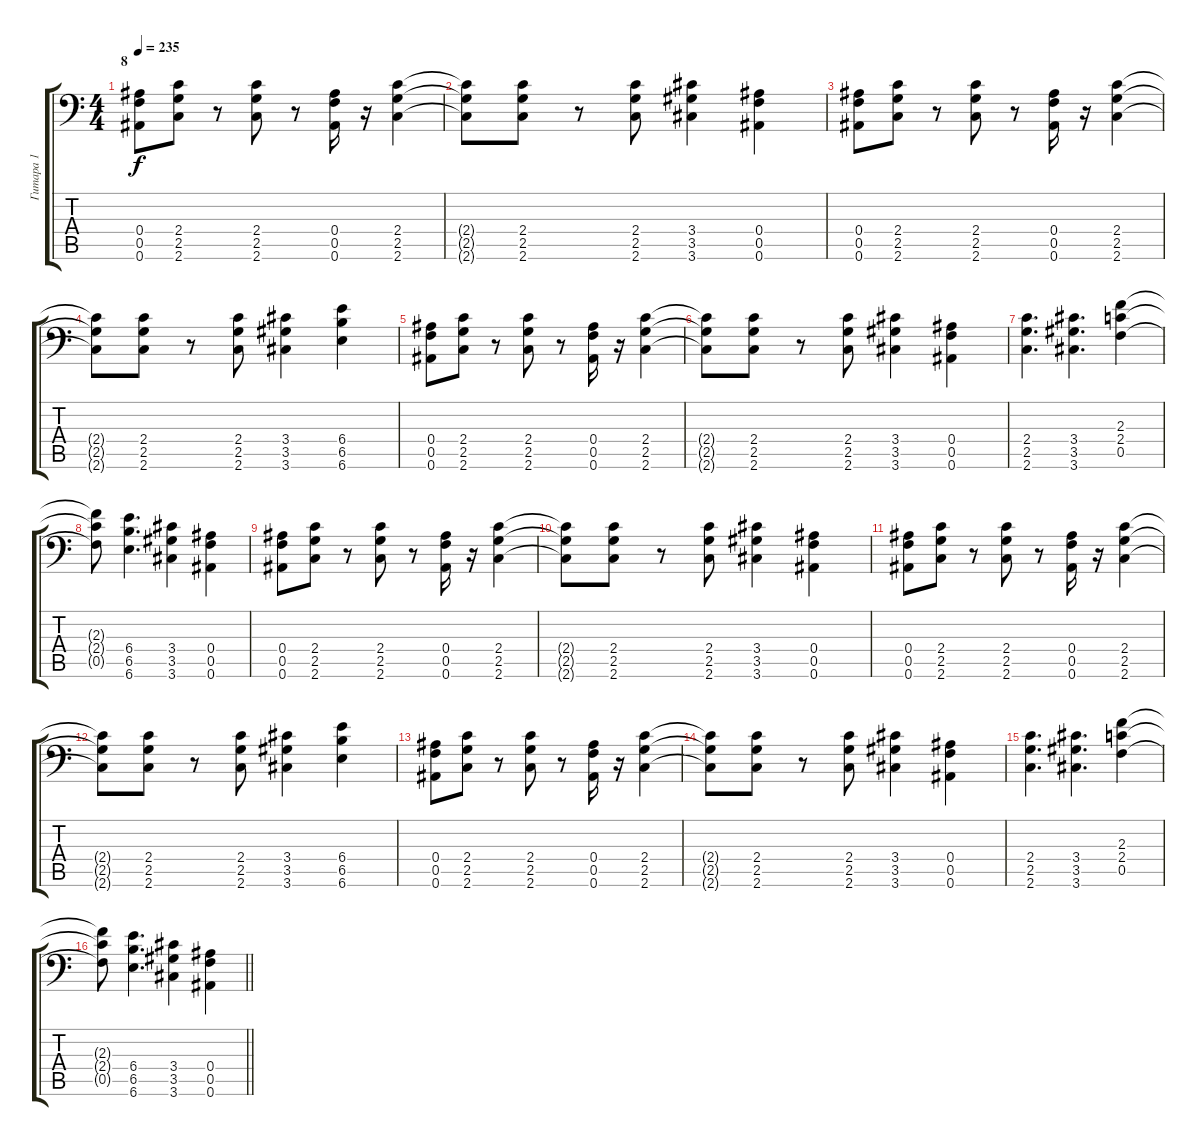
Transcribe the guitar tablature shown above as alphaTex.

\track ("Гитара 1" "Гитара 1") {instrument overdrivenguitar}
\staff {score tabs}
\tuning (C4 G3 Eb3 Bb2 F2 Bb1) {hide}
\ts (4 4)
\section ("" "8")
\tempo 235
\clef f4
\ks c
(0.4 0.5 0.6).8{dy f} (2.4 2.5 2.6).8 r.8 (2.4 2.5 2.6).8 r.8 (0.4 0.5 0.6).16 r.16 (2.4 2.5 2.6).4 |
(2.4{t} 2.5{t} 2.6{t}).8 (2.4 2.5 2.6).8 r.8 (2.4 2.5 2.6).8 (3.4 3.5 3.6).4 (0.4 0.5 0.6).4 |
(0.4 0.5 0.6).8 (2.4 2.5 2.6).8 r.8 (2.4 2.5 2.6).8 r.8 (0.4 0.5 0.6).16 r.16 (2.4 2.5 2.6).4 |
(2.4{t} 2.5{t} 2.6{t}).8 (2.4 2.5 2.6).8 r.8 (2.4 2.5 2.6).8 (3.4 3.5 3.6).4 (6.4 6.5 6.6).4 |
(0.4 0.5 0.6).8 (2.4 2.5 2.6).8 r.8 (2.4 2.5 2.6).8 r.8 (0.4 0.5 0.6).16 r.16 (2.4 2.5 2.6).4 |
(2.4{t} 2.5{t} 2.6{t}).8 (2.4 2.5 2.6).8 r.8 (2.4 2.5 2.6).8 (3.4 3.5 3.6).4 (0.4 0.5 0.6).4 |
(2.4 2.5 2.6).4{d} (3.4 3.5 3.6).4{d} (2.3 2.4 0.5).4 |
(2.3{t} 2.4{t} 0.5{t}).8 (6.4 6.5 6.6).4{d} (3.4 3.5 3.6).4 (0.4 0.5 0.6).4 |
(0.4 0.5 0.6).8 (2.4 2.5 2.6).8 r.8 (2.4 2.5 2.6).8 r.8 (0.4 0.5 0.6).16 r.16 (2.4 2.5 2.6).4 |
(2.4{t} 2.5{t} 2.6{t}).8 (2.4 2.5 2.6).8 r.8 (2.4 2.5 2.6).8 (3.4 3.5 3.6).4 (0.4 0.5 0.6).4 |
(0.4 0.5 0.6).8 (2.4 2.5 2.6).8 r.8 (2.4 2.5 2.6).8 r.8 (0.4 0.5 0.6).16 r.16 (2.4 2.5 2.6).4 |
(2.4{t} 2.5{t} 2.6{t}).8 (2.4 2.5 2.6).8 r.8 (2.4 2.5 2.6).8 (3.4 3.5 3.6).4 (6.4 6.5 6.6).4 |
(0.4 0.5 0.6).8 (2.4 2.5 2.6).8 r.8 (2.4 2.5 2.6).8 r.8 (0.4 0.5 0.6).16 r.16 (2.4 2.5 2.6).4 |
(2.4{t} 2.5{t} 2.6{t}).8 (2.4 2.5 2.6).8 r.8 (2.4 2.5 2.6).8 (3.4 3.5 3.6).4 (0.4 0.5 0.6).4 |
(2.4 2.5 2.6).4{d} (3.4 3.5 3.6).4{d} (2.3 2.4 0.5).4 |
\barLineRight lightlight
(2.3{t} 2.4{t} 0.5{t}).8 (6.4 6.5 6.6).4{d} (3.4 3.5 3.6).4 (0.4 0.5 0.6).4
